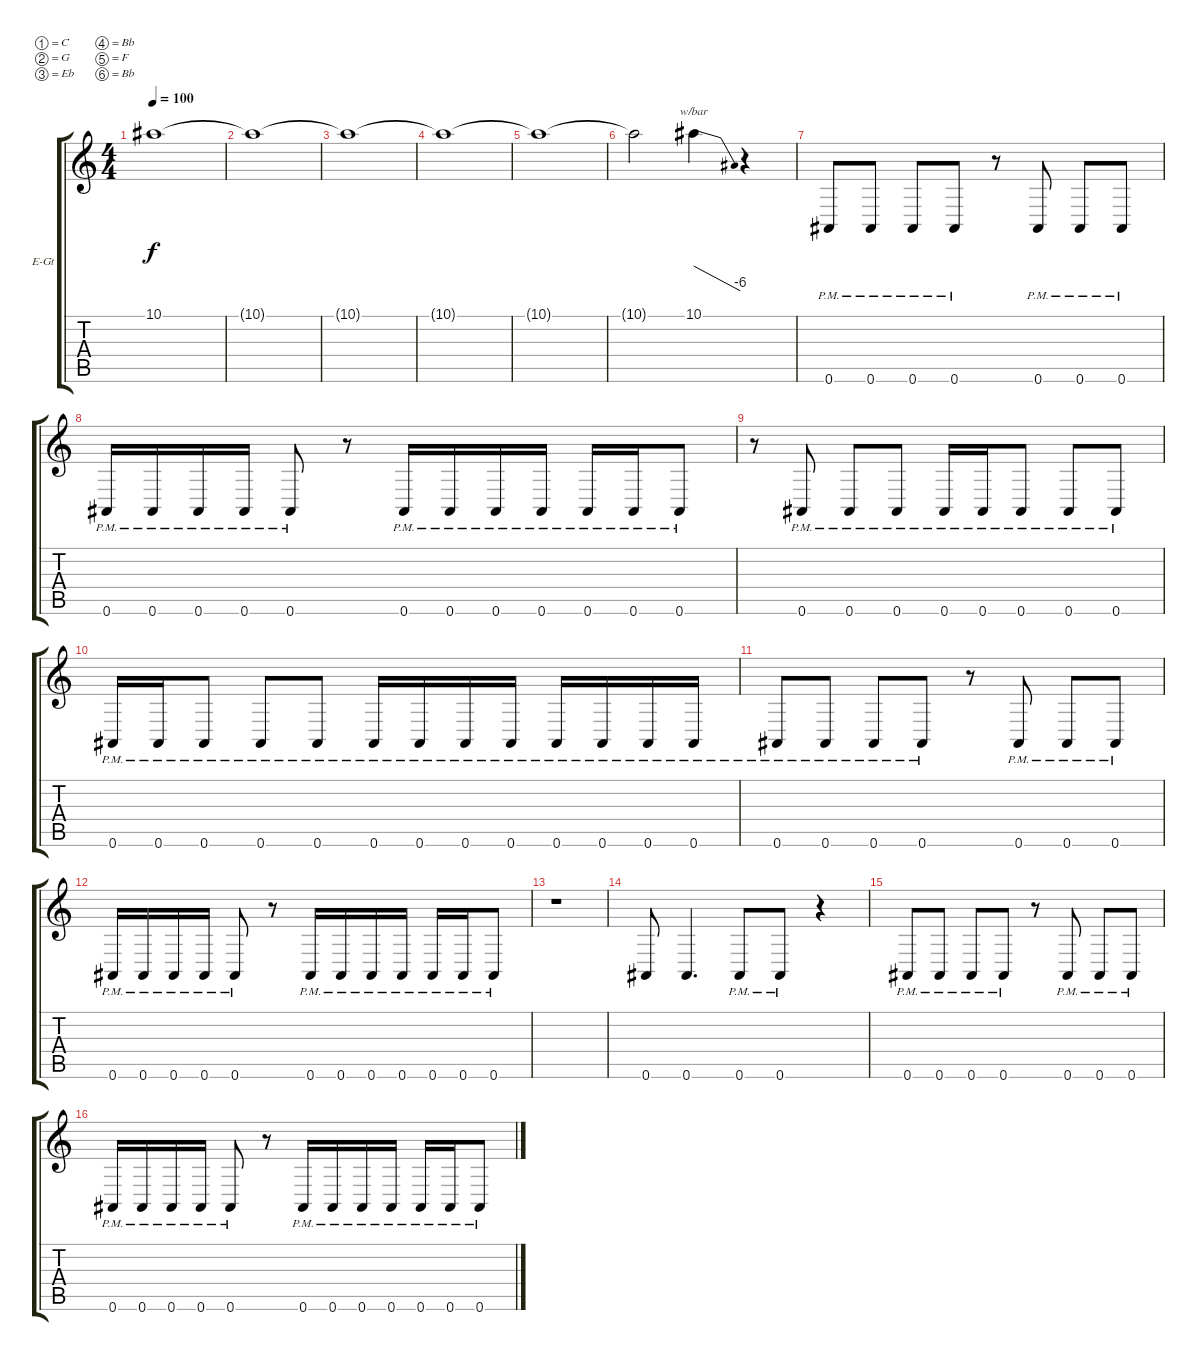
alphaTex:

\bracketExtendMode groupsimilarinstruments
\firstSystemTrackNameOrientation horizontal
\otherSystemsTrackNameOrientation horizontal
\track ("Curtis Ward" "E-Gt") {instrument distortionguitar}
\staff {score tabs}
\tuning (C4 G3 Eb3 Bb2 F2 Bb1)
\ts (4 4)
\tempo 100
\clef g2
\ks c
10.1{t}.1{dy f} |
10.1{t}.1 |
10.1{t}.1 |
10.1{t}.1 |
10.1{t}.1 |
10.1{t}.2 10.1.4{tbe (dive default 0 0 60 -24)} r.4 |
0.6{pm}.8 0.6{pm}.8 0.6{pm}.8 0.6{pm}.8 r.8 0.6{pm}.8 0.6{pm}.8 0.6{pm}.8 |
0.6{pm}.16 0.6{pm}.16 0.6{pm}.16 0.6{pm}.16 0.6{pm}.8 r.8 0.6{pm}.16 0.6{pm}.16 0.6{pm}.16 0.6{pm}.16 0.6{pm}.16 0.6{pm}.16 0.6{pm}.8 |
r.8 0.6{pm}.8 0.6{pm}.8 0.6{pm}.8 0.6{pm}.16 0.6{pm}.16 0.6{pm}.8 0.6{pm}.8 0.6{pm}.8 |
0.6{pm}.16 0.6{pm}.16 0.6{pm}.8 0.6{pm}.8 0.6{pm}.8 0.6{pm}.16 0.6{pm}.16 0.6{pm}.16 0.6{pm}.16 0.6{pm}.16 0.6{pm}.16 0.6{pm}.16 0.6{pm}.16 |
0.6{pm}.8 0.6{pm}.8 0.6{pm}.8 0.6{pm}.8 r.8 0.6{pm}.8 0.6{pm}.8 0.6{pm}.8 |
0.6{pm}.16 0.6{pm}.16 0.6{pm}.16 0.6{pm}.16 0.6{pm}.8 r.8 0.6{pm}.16 0.6{pm}.16 0.6{pm}.16 0.6{pm}.16 0.6{pm}.16 0.6{pm}.16 0.6{pm}.8 |
r.1 |
0.6.8 0.6.4{d} 0.6{pm}.8 0.6{pm}.8 r.4 |
0.6{pm}.8 0.6{pm}.8 0.6{pm}.8 0.6{pm}.8 r.8 0.6{pm}.8 0.6{pm}.8 0.6{pm}.8 |
0.6{pm}.16 0.6{pm}.16 0.6{pm}.16 0.6{pm}.16 0.6{pm}.8 r.8 0.6{pm}.16 0.6{pm}.16 0.6{pm}.16 0.6{pm}.16 0.6{pm}.16 0.6{pm}.16 0.6{pm}.8
